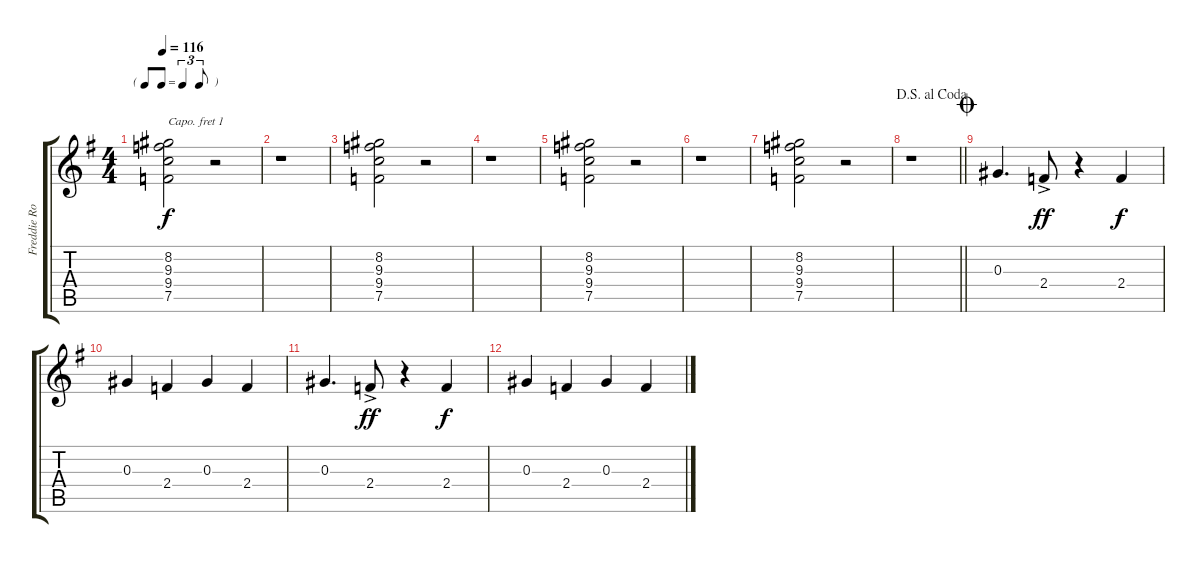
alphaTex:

\track ("Freddie Robinson - Electric Guitar w/ ca" "Freddie Ro") {instrument electricguitarclean}
\staff {score tabs}
\capo 1
\tuning (E4 B3 G3 D3 A2 E2) {hide}
\ts (4 4)
\tf triplet8th
\tempo 116
\clef g2
\ks g
(8.2 9.3 9.4 7.5).2{dy f} r.2 |
r.1 |
(8.2 9.3 9.4 7.5).2 r.2 |
r.1 |
(8.2 9.3 9.4 7.5).2 r.2 |
r.1 |
(8.2 9.3 9.4 7.5).2 r.2 |
\jump dalsegnoalcoda
\barLineRight lightlight
r.1 |
\jump coda
0.3.4{d} 2.4{ac}.8{dy ff} r.4 2.4.4{dy f} |
0.3.4 2.4.4 0.3.4 2.4.4 |
0.3.4{d} 2.4{ac}.8{dy ff} r.4 2.4.4{dy f} |
0.3.4 2.4.4 0.3.4 2.4.4
